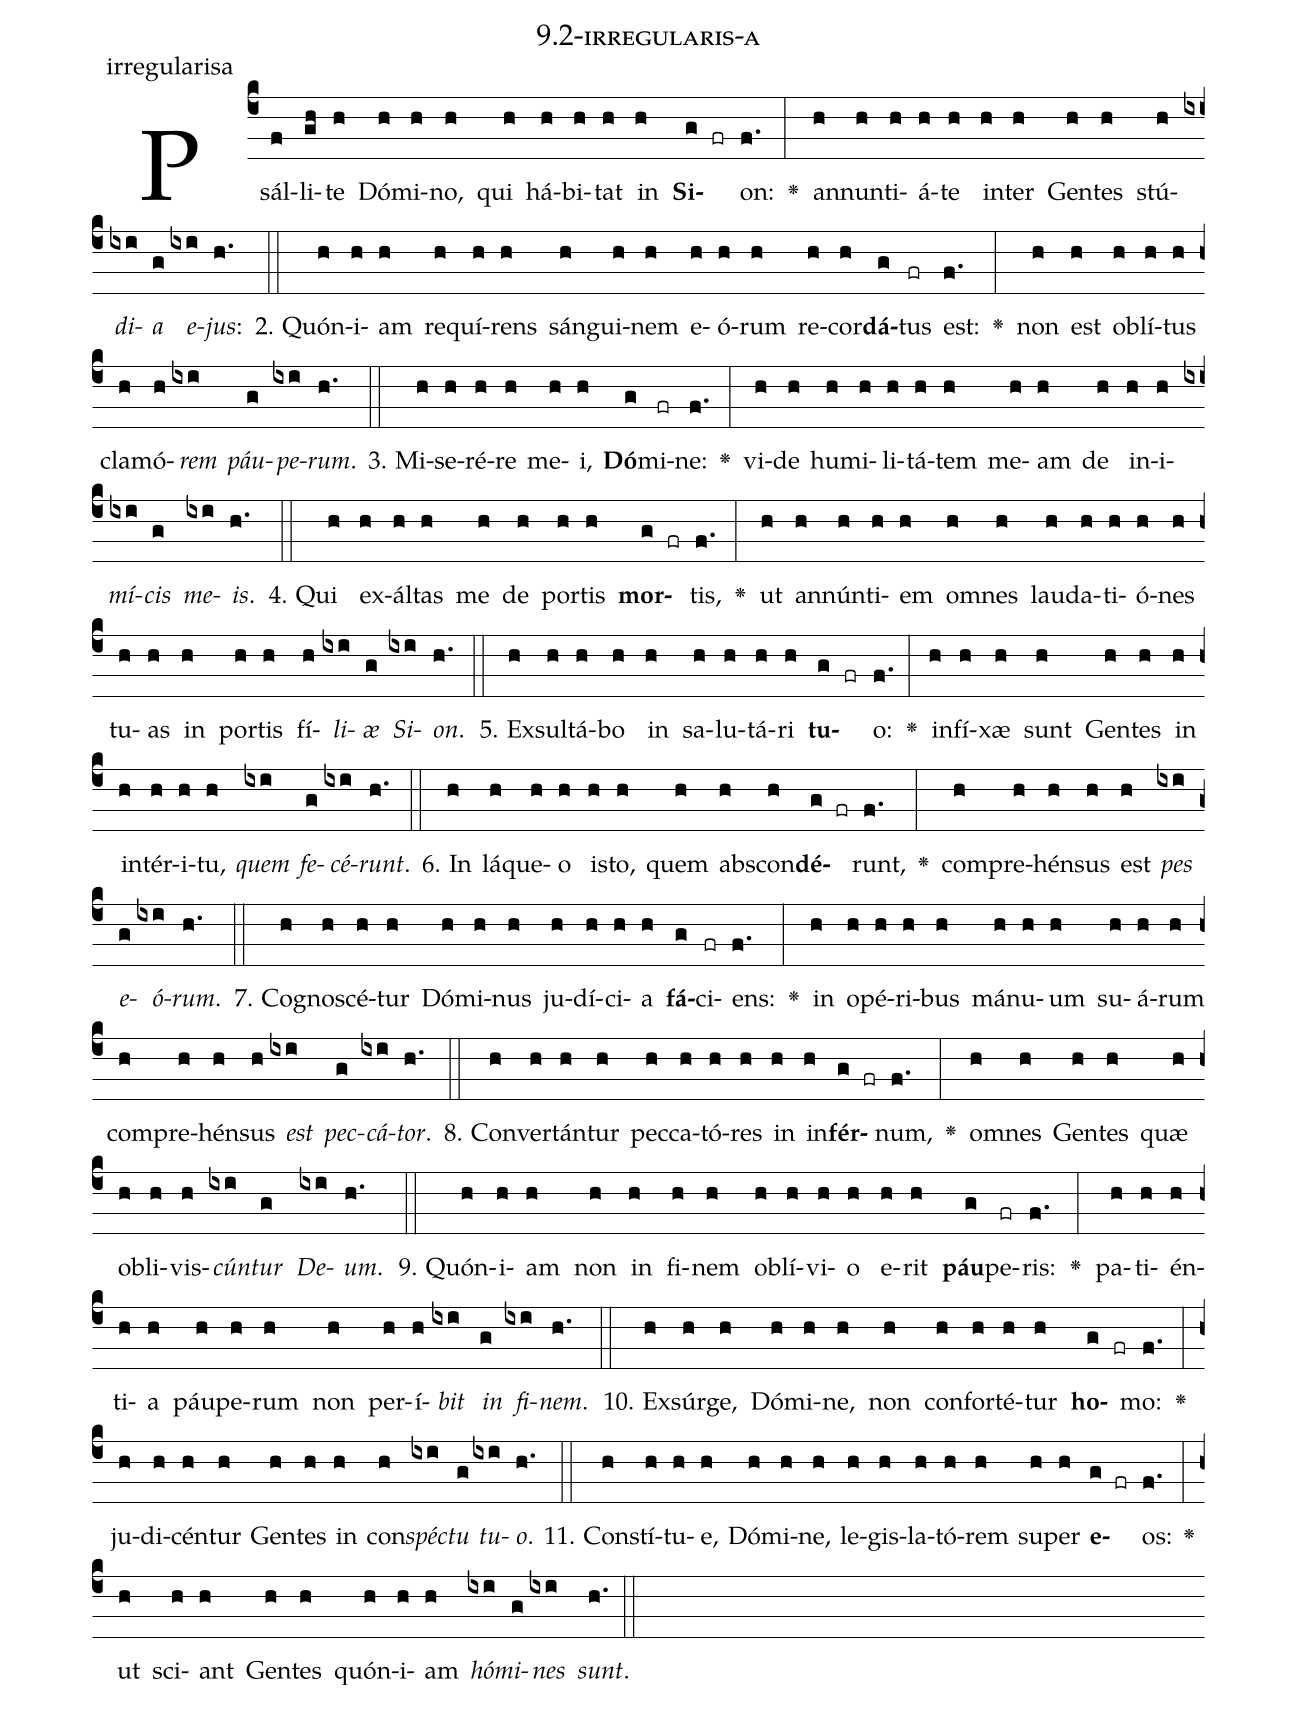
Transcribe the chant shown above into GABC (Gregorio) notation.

name: 9.2-irregularis-a;
annotation: irregularisa;
%%
(c4)Psál(f)li(gh)te(h) Dó(h)mi(h)no,(h) qui(h) há(h)bi(h)tat(h) in(h) <b>Si</b>(g fr)on:(f.) <v>\greheightstar</v>(:) an(h)nun(h)ti(h)á(h)te(h) in(h)ter(h) Gen(h)tes(h) stú(h)<i>di</i>(ixi)<i>a</i>(g) <i>e</i>(ixi)<i>jus</i>:(h.) (::)
2. Quón(h)i(h)am(h) re(h)quí(h)rens(h) sán(h)gui(h)nem(h) e(h)ó(h)rum(h) re(h)cor(h)<b>dá</b>(g)tus(fr) est:(f.) <v>\greheightstar</v>(:) non(h) est(h) ob(h)lí(h)tus(h) cla(h)mó(h)<i>rem</i>(ixi) <i>páu</i>(g)<i>pe</i>(ixi)<i>rum</i>.(h.) (::)
3. Mi(h)se(h)ré(h)re(h) me(h)i,(h) <b>Dó</b>(g)mi(fr)ne:(f.) <v>\greheightstar</v>(:) vi(h)de(h) hu(h)mi(h)li(h)tá(h)tem(h) me(h)am(h) de(h) in(h)i(h)<i>mí</i>(ixi)<i>cis</i>(g) <i>me</i>(ixi)<i>is</i>.(h.) (::)
4. Qui(h) ex(h)ál(h)tas(h) me(h) de(h) por(h)tis(h) <b>mor</b>(g fr)tis,(f.) <v>\greheightstar</v>(:) ut(h) an(h)nún(h)ti(h)em(h) om(h)nes(h) lau(h)da(h)ti(h)ó(h)nes(h) tu(h)as(h) in(h) por(h)tis(h) fí(h)<i>li</i>(ixi)<i>æ</i>(g) <i>Si</i>(ixi)<i>on</i>.(h.) (::)
5. Ex(h)sul(h)tá(h)bo(h) in(h) sa(h)lu(h)tá(h)ri(h) <b>tu</b>(g fr)o:(f.) <v>\greheightstar</v>(:) in(h)fí(h)xæ(h) sunt(h) Gen(h)tes(h) in(h) in(h)tér(h)i(h)tu,(h) <i>quem</i>(ixi) <i>fe</i>(g)<i>cé</i>(ixi)<i>runt</i>.(h.) (::)
6. In(h) lá(h)que(h)o(h) is(h)to,(h) quem(h) abs(h)con(h)<b>dé</b>(g fr)runt,(f.) <v>\greheightstar</v>(:) com(h)pre(h)hén(h)sus(h) est(h) <i>pes</i>(ixi) <i>e</i>(g)<i>ó</i>(ixi)<i>rum</i>.(h.) (::)
7. Co(h)gno(h)scé(h)tur(h) Dó(h)mi(h)nus(h) ju(h)dí(h)ci(h)a(h) <b>fá</b>(g)ci(fr)ens:(f.) <v>\greheightstar</v>(:) in(h) o(h)pé(h)ri(h)bus(h) má(h)nu(h)um(h) su(h)á(h)rum(h) com(h)pre(h)hén(h)sus(h) <i>est</i>(ixi) <i>pec</i>(g)<i>cá</i>(ixi)<i>tor</i>.(h.) (::)
8. Con(h)ver(h)tán(h)tur(h) pec(h)ca(h)tó(h)res(h) in(h) in(h)<b>fér</b>(g fr)num,(f.) <v>\greheightstar</v>(:) om(h)nes(h) Gen(h)tes(h) quæ(h) ob(h)li(h)vis(h)<i>cún</i>(ixi)<i>tur</i>(g) <i>De</i>(ixi)<i>um</i>.(h.) (::)
9. Quón(h)i(h)am(h) non(h) in(h) fi(h)nem(h) ob(h)lí(h)vi(h)o(h) e(h)rit(h) <b>páu</b>(g)pe(fr)ris:(f.) <v>\greheightstar</v>(:) pa(h)ti(h)én(h)ti(h)a(h) páu(h)pe(h)rum(h) non(h) per(h)í(h)<i>bit</i>(ixi) <i>in</i>(g) <i>fi</i>(ixi)<i>nem</i>.(h.) (::)
10. Ex(h)súr(h)ge,(h) Dó(h)mi(h)ne,(h) non(h) con(h)for(h)té(h)tur(h) <b>ho</b>(g fr)mo:(f.) <v>\greheightstar</v>(:) ju(h)di(h)cén(h)tur(h) Gen(h)tes(h) in(h) con(h)<i>spéc</i>(ixi)<i>tu</i>(g) <i>tu</i>(ixi)<i>o</i>.(h.) (::)
11. Con(h)stí(h)tu(h)e,(h) Dó(h)mi(h)ne,(h) le(h)gis(h)la(h)tó(h)rem(h) su(h)per(h) <b>e</b>(g fr)os:(f.) <v>\greheightstar</v>(:) ut(h) sci(h)ant(h) Gen(h)tes(h) quón(h)i(h)am(h) <i>hó</i>(ixi)<i>mi</i>(g)<i>nes</i>(ixi) <i>sunt</i>.(h.) (::)
